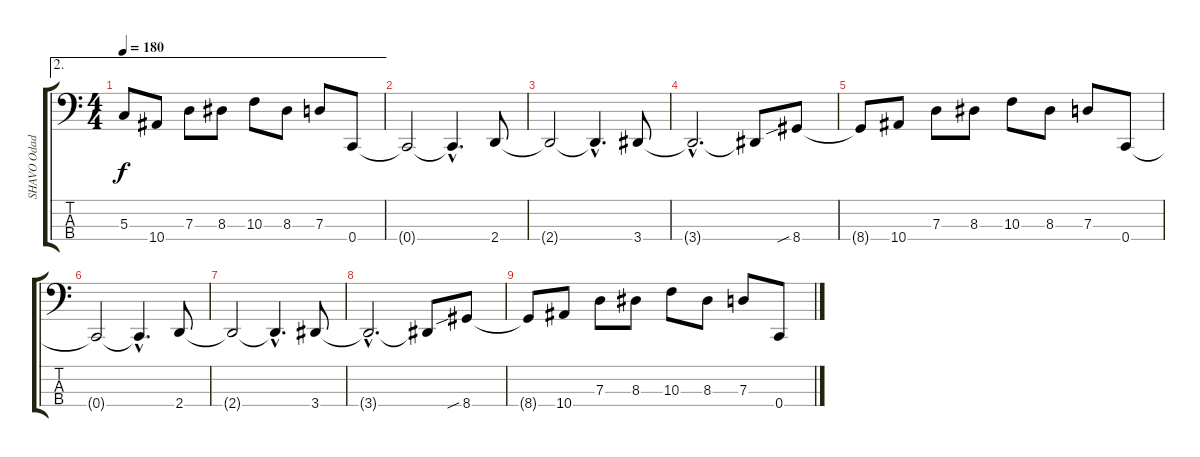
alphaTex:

\track ("SHAVO Odadjian" "SHAVO Odad") {instrument electricbassfinger}
\staff {score tabs}
\tuning (F2 C2 G1 C1) {hide}
\ae 2
\ts (4 4)
\tempo 180
\clef f4
\ks c
5.3{t}.8{dy f} 10.4.8 7.3.8 8.3.8 10.3.8 8.3.8 7.3.8 0.4.8 |
0.4{t}.2 0.4{hac t}.4{d} 2.4.8 |
2.4{t}.2 2.4{hac t}.4{d} 3.4.8 |
3.4{hac t}.2{d} 3.4{t}.8 8.4{sib}.8 |
8.4{t}.8 10.4.8 7.3.8 8.3.8 10.3.8 8.3.8 7.3.8 0.4.8 |
0.4{t}.2 0.4{hac t}.4{d} 2.4.8 |
2.4{t}.2 2.4{hac t}.4{d} 3.4.8 |
3.4{hac t}.2{d} 3.4{t}.8 8.4{sib}.8 |
8.4{t}.8 10.4.8 7.3.8 8.3.8 10.3.8 8.3.8 7.3.8 0.4.8
